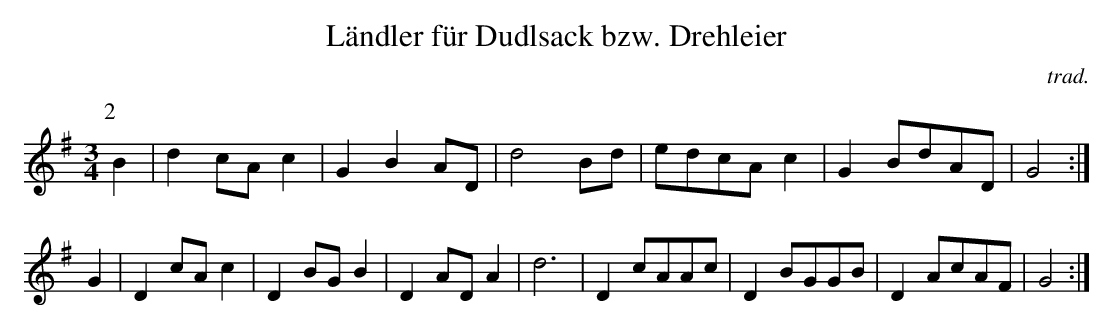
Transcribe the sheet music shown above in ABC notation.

X:1
T:Ländler für Dudlsack bzw. Drehleier
C:trad.
K:C
P:2
M:3/4
L:1/8
K:G
B2|d2cAc2|G2B2AD|d4Bd|edcAc2|G2BdAD|G4:|
!G2|D2cAc2|D2BGB2|D2ADA2|d6|D2cAAc|D2BGGB|D2AcAF|G4:|
